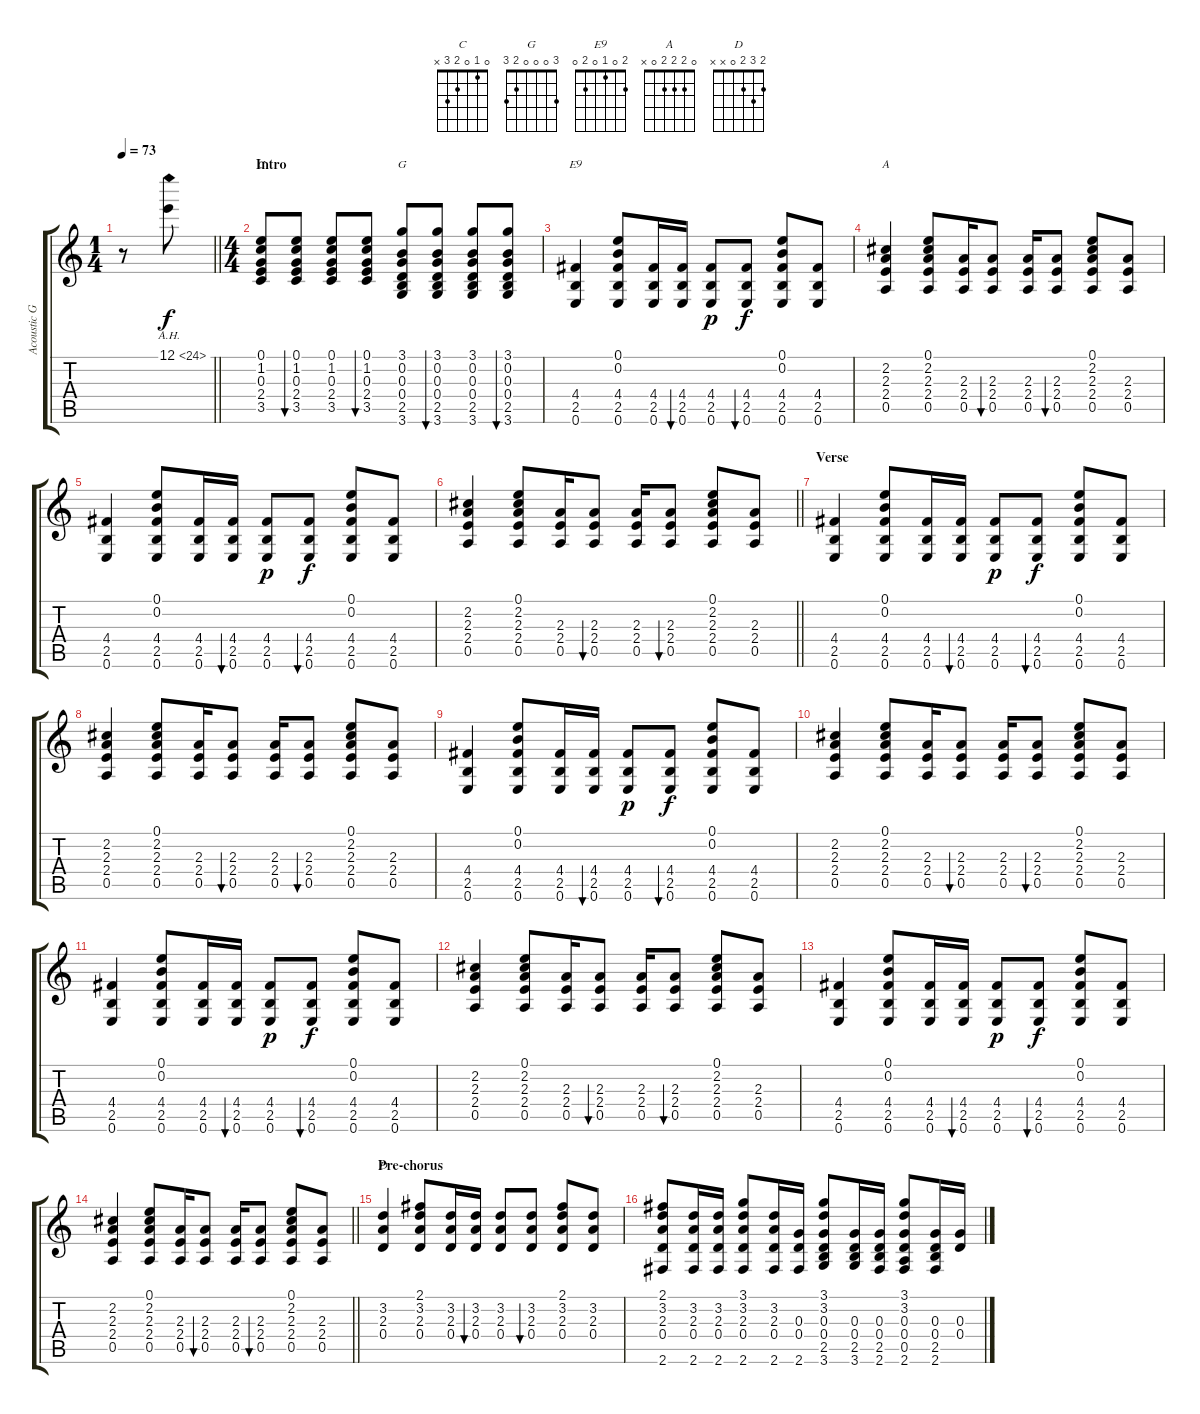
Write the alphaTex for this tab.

\track ("Acoustic Guitar" "Acoustic G") {instrument acousticguitarsteel}
\staff {score tabs}
\tuning (E4 B3 G3 D3 A2 E2) {hide}
\chord ("C" 0 1 0 2 3 x)
\chord ("G" 3 0 0 0 2 3)
\chord ("E9" 2 0 1 0 2 0)
\chord ("A" 0 2 2 2 0 x)
\chord ("D" 2 3 2 0 x x)
\ts (1 4)
\tempo 73
\clef g2
\barLineRight lightlight
\ks c
r.8{dy f instrument acousticguitarsteel} 12.1{ah 12}.8 |
\ts (4 4)
\section ("" "Intro")
(0.1 1.2 0.3 2.4 3.5).8{ch "C"} (0.1 1.2 0.3 2.4 3.5).8{bu 60} (0.1 1.2 0.3 2.4 3.5).8 (0.1 1.2 0.3 2.4 3.5).8{bu 60} (3.1 0.2 0.3 0.4 2.5 3.6).8{ch "G"} (3.1 0.2 0.3 0.4 2.5 3.6).8{bu 60} (3.1 0.2 0.3 0.4 2.5 3.6).8 (3.1 0.2 0.3 0.4 2.5 3.6).8{bu 60} |
(4.4 2.5 0.6).4{ch "E9"} (0.1 0.2 4.4 2.5 0.6).8 (4.4 2.5 0.6).16 (4.4 2.5 0.6).16{bu 60} (4.4 2.5 0.6).8{dy p} (4.4 2.5 0.6).8{bu 60 dy f} (0.1 0.2 4.4 2.5 0.6).8 (4.4 2.5 0.6).8 |
(2.2 2.3 2.4 0.5).4{ch "A"} (0.1 2.2 2.3 2.4 0.5).8 (2.3 2.4 0.5).16 (2.3 2.4 0.5).8{bu 60} (2.3 2.4 0.5).16 (2.3 2.4 0.5).8{bu 60} (0.1 2.2 2.3 2.4 0.5).8 (2.3 2.4 0.5).8 |
(4.4 2.5 0.6).4 (0.1 0.2 4.4 2.5 0.6).8 (4.4 2.5 0.6).16 (4.4 2.5 0.6).16{bu 60} (4.4 2.5 0.6).8{dy p} (4.4 2.5 0.6).8{bu 60 dy f} (0.1 0.2 4.4 2.5 0.6).8 (4.4 2.5 0.6).8 |
\barLineRight lightlight
(2.2 2.3 2.4 0.5).4 (0.1 2.2 2.3 2.4 0.5).8 (2.3 2.4 0.5).16 (2.3 2.4 0.5).8{bu 60} (2.3 2.4 0.5).16 (2.3 2.4 0.5).8{bu 60} (0.1 2.2 2.3 2.4 0.5).8 (2.3 2.4 0.5).8 |
\section ("" "Verse")
(4.4 2.5 0.6).4 (0.1 0.2 4.4 2.5 0.6).8 (4.4 2.5 0.6).16 (4.4 2.5 0.6).16{bu 60} (4.4 2.5 0.6).8{dy p} (4.4 2.5 0.6).8{bu 60 dy f} (0.1 0.2 4.4 2.5 0.6).8 (4.4 2.5 0.6).8 |
(2.2 2.3 2.4 0.5).4 (0.1 2.2 2.3 2.4 0.5).8 (2.3 2.4 0.5).16 (2.3 2.4 0.5).8{bu 60} (2.3 2.4 0.5).16 (2.3 2.4 0.5).8{bu 60} (0.1 2.2 2.3 2.4 0.5).8 (2.3 2.4 0.5).8 |
(4.4 2.5 0.6).4 (0.1 0.2 4.4 2.5 0.6).8 (4.4 2.5 0.6).16 (4.4 2.5 0.6).16{bu 60} (4.4 2.5 0.6).8{dy p} (4.4 2.5 0.6).8{bu 60 dy f} (0.1 0.2 4.4 2.5 0.6).8 (4.4 2.5 0.6).8 |
(2.2 2.3 2.4 0.5).4 (0.1 2.2 2.3 2.4 0.5).8 (2.3 2.4 0.5).16 (2.3 2.4 0.5).8{bu 60} (2.3 2.4 0.5).16 (2.3 2.4 0.5).8{bu 60} (0.1 2.2 2.3 2.4 0.5).8 (2.3 2.4 0.5).8 |
(4.4 2.5 0.6).4 (0.1 0.2 4.4 2.5 0.6).8 (4.4 2.5 0.6).16 (4.4 2.5 0.6).16{bu 60} (4.4 2.5 0.6).8{dy p} (4.4 2.5 0.6).8{bu 60 dy f} (0.1 0.2 4.4 2.5 0.6).8 (4.4 2.5 0.6).8 |
(2.2 2.3 2.4 0.5).4 (0.1 2.2 2.3 2.4 0.5).8 (2.3 2.4 0.5).16 (2.3 2.4 0.5).8{bu 60} (2.3 2.4 0.5).16 (2.3 2.4 0.5).8{bu 60} (0.1 2.2 2.3 2.4 0.5).8 (2.3 2.4 0.5).8 |
(4.4 2.5 0.6).4 (0.1 0.2 4.4 2.5 0.6).8 (4.4 2.5 0.6).16 (4.4 2.5 0.6).16{bu 60} (4.4 2.5 0.6).8{dy p} (4.4 2.5 0.6).8{bu 60 dy f} (0.1 0.2 4.4 2.5 0.6).8 (4.4 2.5 0.6).8 |
\barLineRight lightlight
(2.2 2.3 2.4 0.5).4 (0.1 2.2 2.3 2.4 0.5).8 (2.3 2.4 0.5).16 (2.3 2.4 0.5).8{bu 60} (2.3 2.4 0.5).16 (2.3 2.4 0.5).8{bu 60} (0.1 2.2 2.3 2.4 0.5).8 (2.3 2.4 0.5).8 |
\section ("" "Pre-chorus")
(3.2 2.3 0.4).4{ch "D"} (2.1 3.2 2.3 0.4).8 (3.2 2.3 0.4).16 (3.2 2.3 0.4).16{bu 60} (3.2 2.3 0.4).8 (3.2 2.3 0.4).8{bu 60} (2.1 3.2 2.3 0.4).8 (3.2 2.3 0.4).8 |
(2.1 3.2 2.3 0.4 2.6).8 (3.2 2.3 0.4 2.6).16 (3.2 2.3 0.4 2.6).16 (3.1 3.2 2.3 0.4 2.6).8 (3.2 2.3 0.4 2.6).16 (0.3 0.4 2.6).16 (3.1 3.2 0.3 0.4 2.5 3.6).8 (0.3 0.4 2.5 3.6).16 (0.3 0.4 2.5 2.6).16 (3.1 3.2 0.3 0.4 0.5 2.6).8 (0.3 0.4 2.5 2.6).16 (0.3 0.4).16
